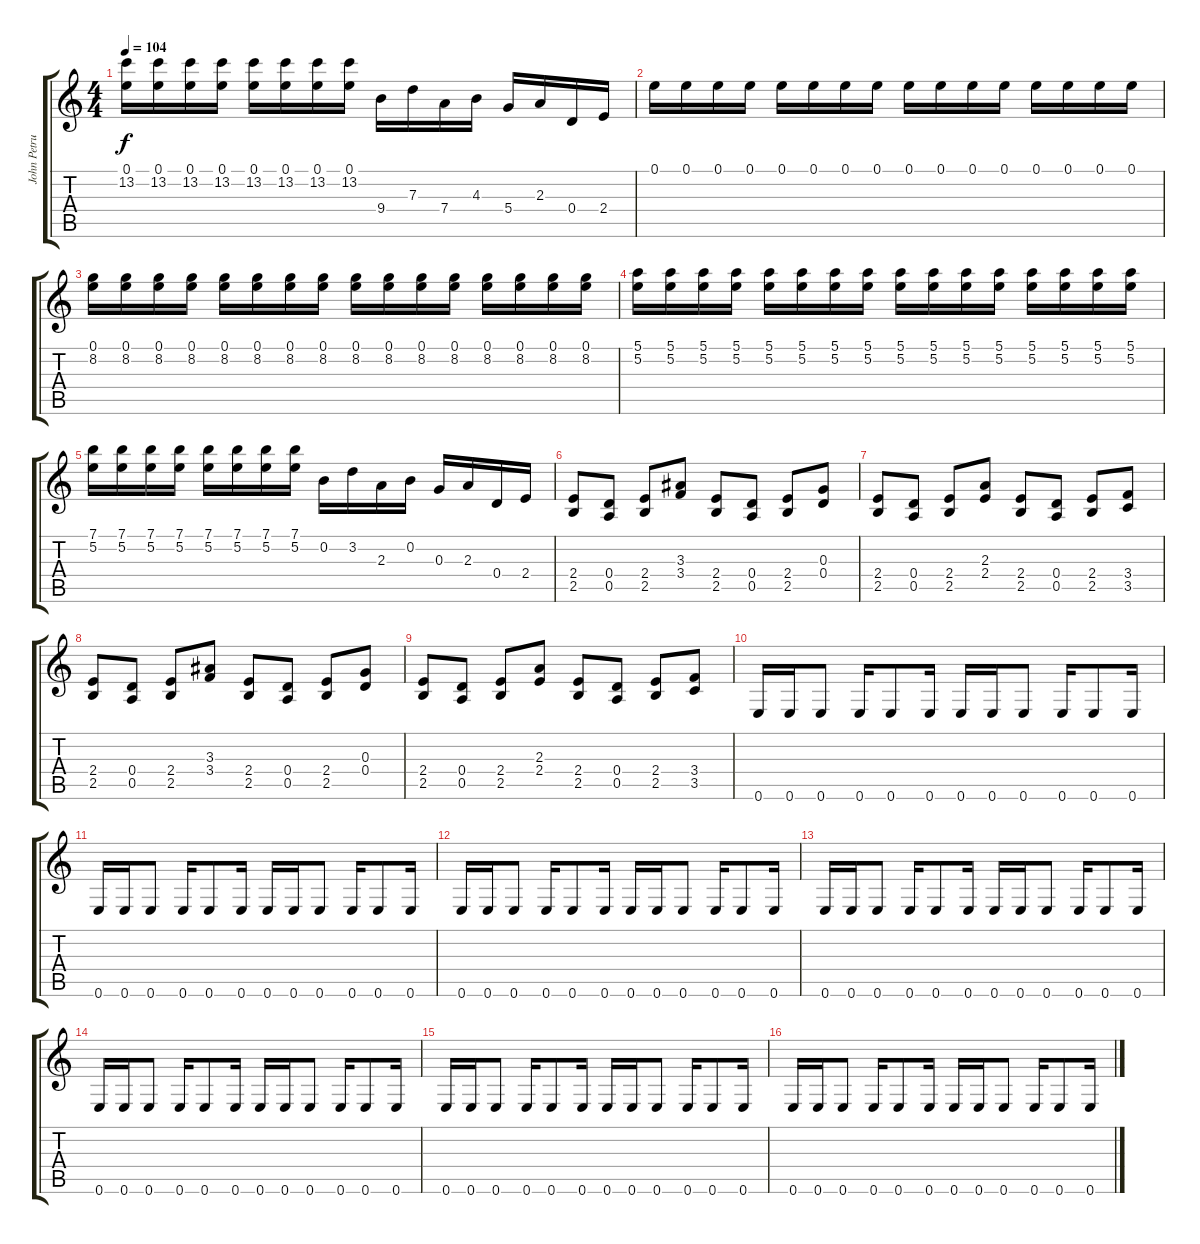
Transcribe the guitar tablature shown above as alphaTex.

\track ("John Petrucci" "John Petru") {instrument overdrivenguitar}
\staff {score tabs}
\tuning (E4 B3 G3 D3 A2 E2) {hide}
\ts (4 4)
\tempo 104
\clef g2
\ks c
(0.1 13.2).16{dy f} (0.1 13.2).16 (0.1 13.2).16 (0.1 13.2).16 (0.1 13.2).16 (0.1 13.2).16 (0.1 13.2).16 (0.1 13.2).16 9.4.16 7.3.16 7.4.16 4.3.16 5.4.16 2.3.16 0.4.16 2.4.16 |
0.1.16 0.1.16 0.1.16 0.1.16 0.1.16 0.1.16 0.1.16 0.1.16 0.1.16 0.1.16 0.1.16 0.1.16 0.1.16 0.1.16 0.1.16 0.1.16 |
(0.1 8.2).16 (0.1 8.2).16 (0.1 8.2).16 (0.1 8.2).16 (0.1 8.2).16 (0.1 8.2).16 (0.1 8.2).16 (0.1 8.2).16 (0.1 8.2).16 (0.1 8.2).16 (0.1 8.2).16 (0.1 8.2).16 (0.1 8.2).16 (0.1 8.2).16 (0.1 8.2).16 (0.1 8.2).16 |
(5.1 5.2).16 (5.1 5.2).16 (5.1 5.2).16 (5.1 5.2).16 (5.1 5.2).16 (5.1 5.2).16 (5.1 5.2).16 (5.1 5.2).16 (5.1 5.2).16 (5.1 5.2).16 (5.1 5.2).16 (5.1 5.2).16 (5.1 5.2).16 (5.1 5.2).16 (5.1 5.2).16 (5.1 5.2).16 |
(7.1 5.2).16 (7.1 5.2).16 (7.1 5.2).16 (7.1 5.2).16 (7.1 5.2).16 (7.1 5.2).16 (7.1 5.2).16 (7.1 5.2).16 0.2.16 3.2.16 2.3.16 0.2.16 0.3.16 2.3.16 0.4.16 2.4.16 |
(2.4 2.5).8 (0.4 0.5).8 (2.4 2.5).8 (3.3 3.4).8 (2.4 2.5).8 (0.4 0.5).8 (2.4 2.5).8 (0.3 0.4).8 |
(2.4 2.5).8 (0.4 0.5).8 (2.4 2.5).8 (2.3 2.4).8 (2.4 2.5).8 (0.4 0.5).8 (2.4 2.5).8 (3.4 3.5).8 |
(2.4 2.5).8 (0.4 0.5).8 (2.4 2.5).8 (3.3 3.4).8 (2.4 2.5).8 (0.4 0.5).8 (2.4 2.5).8 (0.3 0.4).8 |
(2.4 2.5).8 (0.4 0.5).8 (2.4 2.5).8 (2.3 2.4).8 (2.4 2.5).8 (0.4 0.5).8 (2.4 2.5).8 (3.4 3.5).8 |
0.6.16 0.6.16 0.6.8 0.6.16 0.6.8 0.6.16 0.6.16 0.6.16 0.6.8 0.6.16 0.6.8 0.6.16 |
0.6.16 0.6.16 0.6.8 0.6.16 0.6.8 0.6.16 0.6.16 0.6.16 0.6.8 0.6.16 0.6.8 0.6.16 |
0.6.16 0.6.16 0.6.8 0.6.16 0.6.8 0.6.16 0.6.16 0.6.16 0.6.8 0.6.16 0.6.8 0.6.16 |
0.6.16 0.6.16 0.6.8 0.6.16 0.6.8 0.6.16 0.6.16 0.6.16 0.6.8 0.6.16 0.6.8 0.6.16 |
0.6.16 0.6.16 0.6.8 0.6.16 0.6.8 0.6.16 0.6.16 0.6.16 0.6.8 0.6.16 0.6.8 0.6.16 |
0.6.16 0.6.16 0.6.8 0.6.16 0.6.8 0.6.16 0.6.16 0.6.16 0.6.8 0.6.16 0.6.8 0.6.16 |
0.6.16 0.6.16 0.6.8 0.6.16 0.6.8 0.6.16 0.6.16 0.6.16 0.6.8 0.6.16 0.6.8 0.6.16
